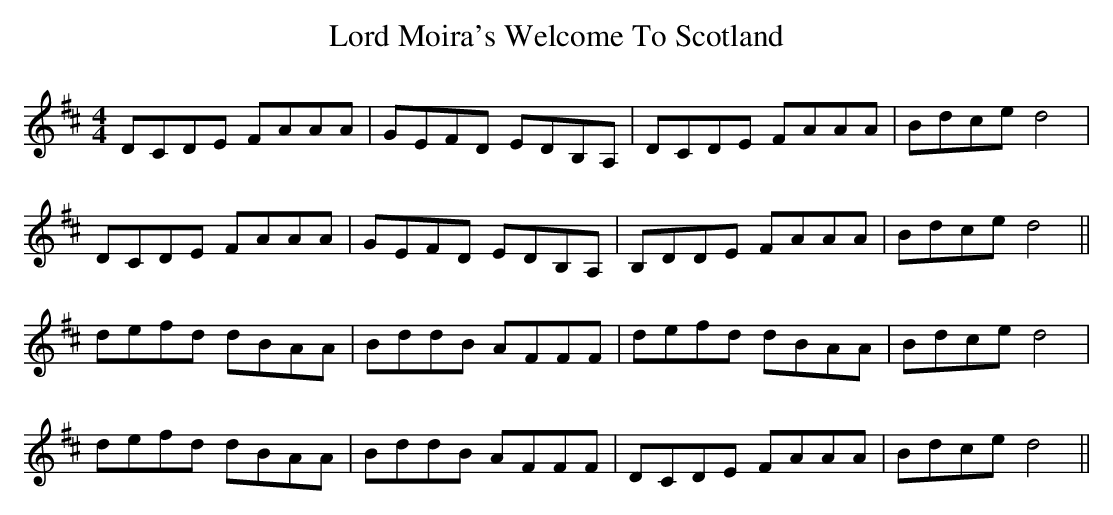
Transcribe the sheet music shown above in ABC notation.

X:1
T: Lord Moira's Welcome To Scotland
M: 4/4
L: 1/8
K: Dmaj
DCDE FAAA|GEFD EDB,A,|DCDE FAAA|Bdce d4|
DCDE FAAA|GEFD EDB,A,|B,DDE FAAA|Bdce d4||
defd dBAA|BddB AFFF|defd dBAA|Bdce d4|
defd dBAA|BddB AFFF|DCDE FAAA|Bdce d4||
